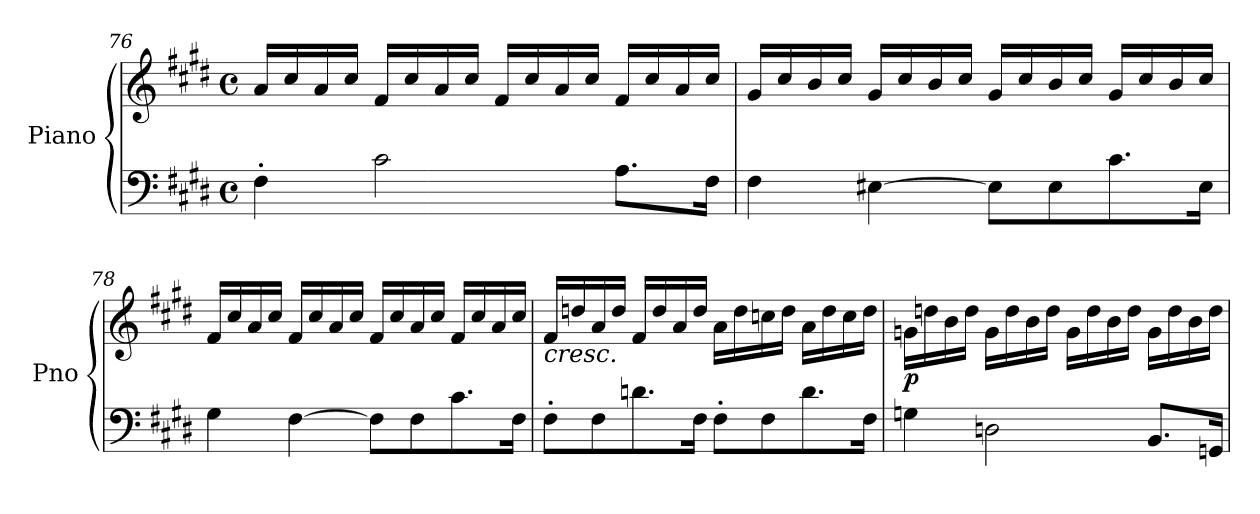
**kern	**kern	**dynam
*part1	*part1	*part1
*staff2	*staff1	*staff1/2
*I"Piano	*	*
*I'Pno	*	*
*clefF4	*clefG2	*
*k[f#c#g#d#]	*k[f#c#g#d#]	*
*M4/4	*M4/4	*
*met(c)	*met(c)	*
=76	=76	=76
4F#'\	16a/LL	.
.	16cc#/	.
.	16a/	.
.	16cc#/JJ	.
2c#\	16f#/LL	.
.	16cc#/	.
.	16a/	.
.	16cc#/JJ	.
.	16f#/LL	.
.	16cc#/	.
.	16a/	.
.	16cc#/JJ	.
8.A\L	16f#/LL	.
.	16cc#/	.
.	16a/	.
16F#\Jk	16cc#/JJ	.
!!LO:LB:g=z
=77	=77	=77
4F#\	16g#/LL	.
.	16cc#/	.
.	16b/	.
.	16cc#/JJ	.
[4E#X\	16g#/LL	.
.	16cc#/	.
.	16b/	.
.	16cc#/JJ	.
8E#\L]	16g#/LL	.
.	16cc#/	.
8E#\	16b/	.
.	16cc#/JJ	.
8.c#\	16g#/LL	.
.	16cc#/	.
.	16b/	.
16E#\Jk	16cc#/JJ	.
=78	=78	=78
4G#\	16f#/LL	.
.	16cc#/	.
.	16a/	.
.	16cc#/JJ	.
[4F#\	16f#/LL	.
.	16cc#/	.
.	16a/	.
.	16cc#/JJ	.
8F#\L]	16f#/LL	.
.	16cc#/	.
8F#\	16a/	.
.	16cc#/JJ	.
8.c#\	16f#/LL	.
.	16cc#/	.
.	16a/	.
16F#\Jk	16cc#/JJ	.
=79	=79	=79
!	!LO:TX:b:i:t=cresc.	!
8F#'\L	16f#/LL	.
.	16ddn/	.
8F#\	16a/	.
.	16dd/JJ	.
8.dn\	16f#/LL	.
.	16dd/	.
.	16a/	.
16F#\Jk	16dd/JJ	.
8F#'\L	16a\LL	.
.	16dd\	.
8F#\	16ccn\	.
.	16dd\JJ	.
8.d\	16a\LL	.
.	16dd\	.
.	16cc\	.
16F#\Jk	16dd\JJ	.
!!LO:LB:g=z
=80	=80	=80
!	!	!LO:DY:b
4Gn\	16gn\LL	p
.	16ddn\	.
.	16b\	.
.	16dd\JJ	.
2Dn\	16g\LL	.
.	16dd\	.
.	16b\	.
.	16dd\JJ	.
.	16g\LL	.
.	16dd\	.
.	16b\	.
.	16dd\JJ	.
8.BB/L	16g\LL	.
.	16dd\	.
.	16b\	.
16GGn/Jk	16dd\JJ	.
=	=	=
*-	*-	*-
